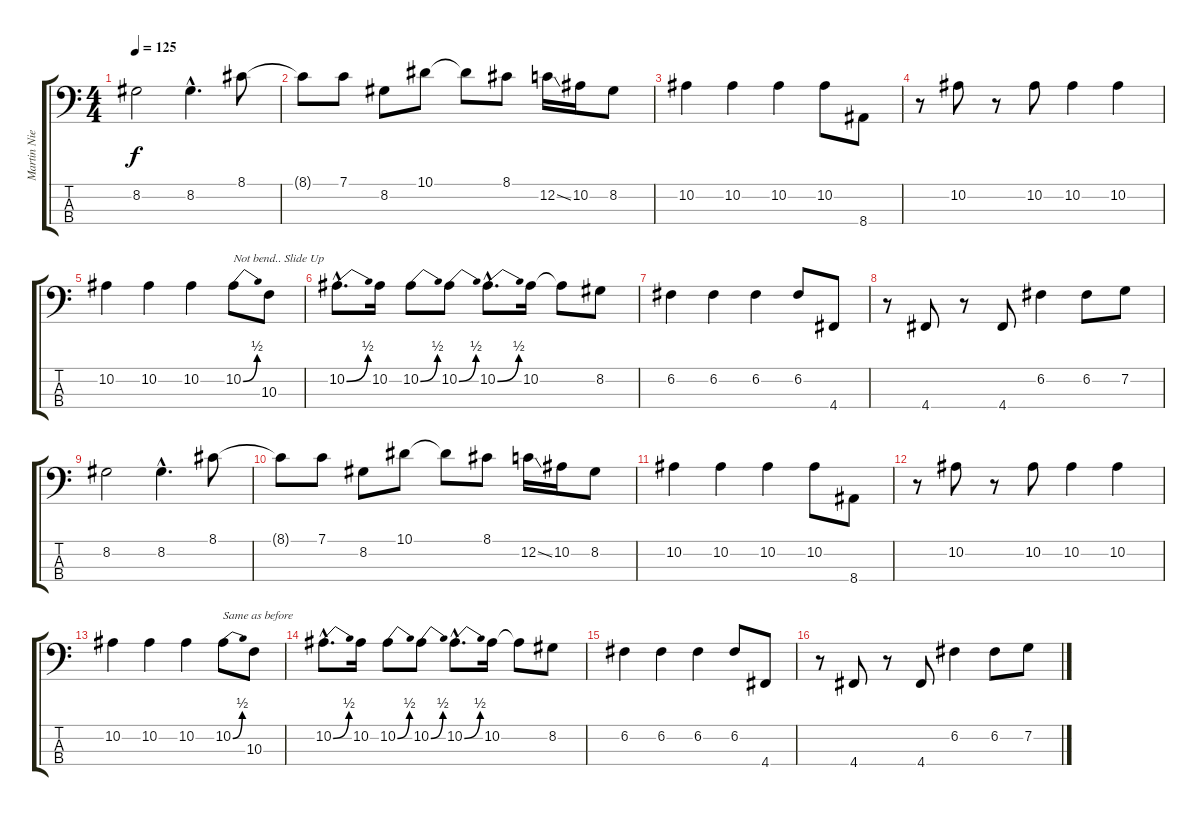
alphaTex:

\track ("Martin Nielsen - Bass" "Martin Nie") {instrument electricbassfinger}
\staff {score tabs}
\tuning (F2 C2 G1 D1) {hide}
\ts (4 4)
\tempo 125
\clef f4
\ks c
8.2.2{dy f} 8.2{hac}.4{d} 8.1.8 |
8.1{t}.8 7.1.8 8.2.8 10.1.8 10.1{t}.8 8.1.8 12.2{ss}.16 10.2.16 8.2.8 |
10.2.4 10.2.4 10.2.4 10.2.8 8.4.8 |
r.8 10.2.8 r.8 10.2.8 10.2.4 10.2.4 |
10.2.4 10.2.4 10.2.4 10.2{be (bend 0 0 60 2)}.8{txt "Not bend.. Slide Up"} 10.3.8 |
10.2{be (bend 0 0 60 2) hac}.8{d} 10.2.16 10.2{be (bend 0 0 60 2)}.8 10.2{be (bend 0 0 60 2)}.8 10.2{be (bend 0 0 60 2) hac}.8{d} 10.2.16 10.2{t}.8 8.2.8 |
6.2.4 6.2.4 6.2.4 6.2.8 4.4.8 |
r.8 4.4.8 r.8 4.4.8 6.2.4 6.2.8 7.2.8 |
8.2.2 8.2{hac}.4{d} 8.1.8 |
8.1{t}.8 7.1.8 8.2.8 10.1.8 10.1{t}.8 8.1.8 12.2{ss}.16 10.2.16 8.2.8 |
10.2.4 10.2.4 10.2.4 10.2.8 8.4.8 |
r.8 10.2.8 r.8 10.2.8 10.2.4 10.2.4 |
10.2.4 10.2.4 10.2.4 10.2{be (bend 0 0 60 2)}.8{txt "Same as before"} 10.3.8 |
10.2{be (bend 0 0 60 2) hac}.8{d} 10.2.16 10.2{be (bend 0 0 60 2)}.8 10.2{be (bend 0 0 60 2)}.8 10.2{be (bend 0 0 60 2) hac}.8{d} 10.2.16 10.2{t}.8 8.2.8 |
6.2.4 6.2.4 6.2.4 6.2.8 4.4.8 |
r.8 4.4.8 r.8 4.4.8 6.2.4 6.2.8 7.2.8
